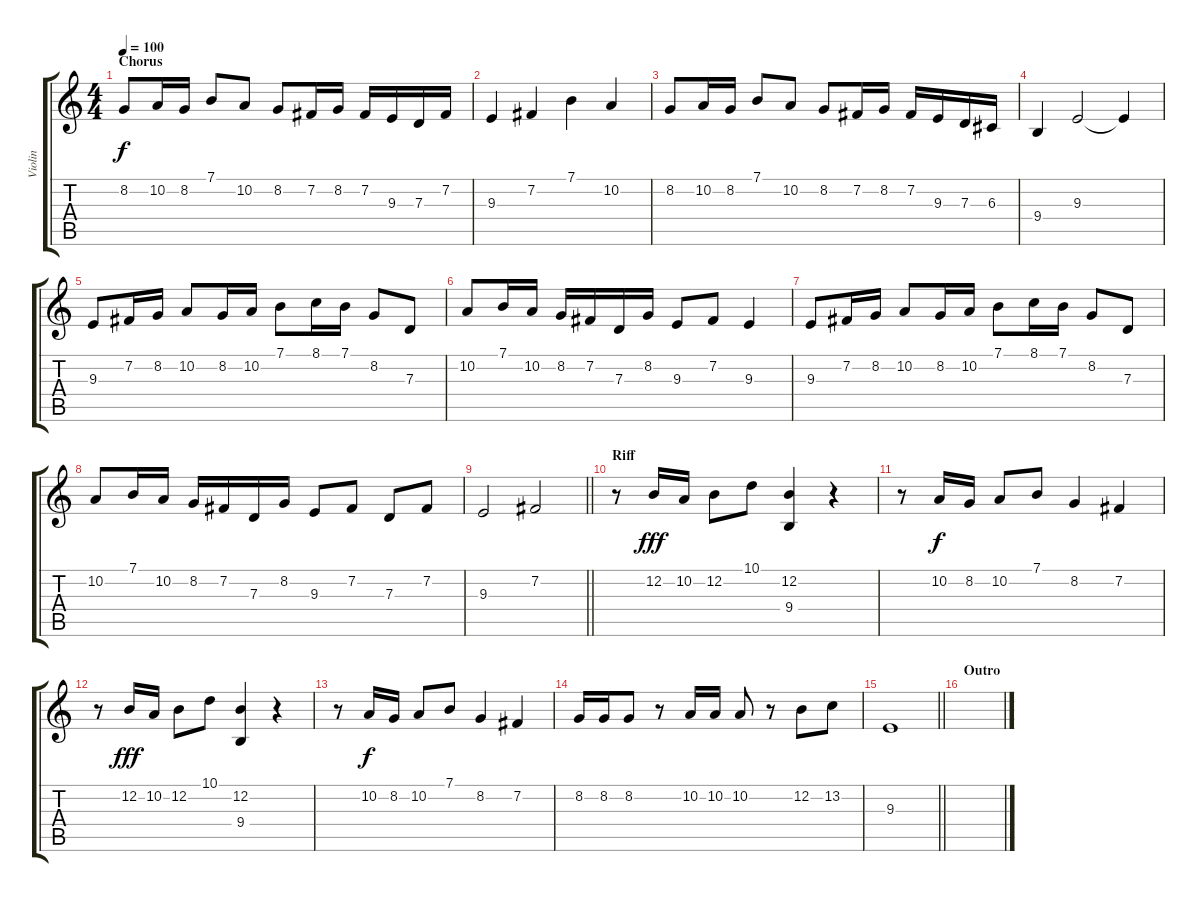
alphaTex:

\track ("Violin" "Violin") {instrument violin}
\staff {score tabs}
\tuning (E4 B3 G3 D3 A2 E2) {hide}
\ts (4 4)
\section ("" "Chorus")
\tempo 100
\clef g2
\ks c
8.2.8{dy f} 10.2.16 8.2.16 7.1.8 10.2.8 8.2.8 7.2.16 8.2.16 7.2.16 9.3.16 7.3.16 7.2.16 |
9.3.4 7.2.4 7.1.4 10.2.4 |
8.2.8 10.2.16 8.2.16 7.1.8 10.2.8 8.2.8 7.2.16 8.2.16 7.2.16 9.3.16 7.3.16 6.3.16 |
9.4.4 9.3.2 9.3{t}.4 |
9.3.8 7.2.16 8.2.16 10.2.8 8.2.16 10.2.16 7.1.8 8.1.16 7.1.16 8.2.8 7.3.8 |
10.2.8 7.1.16 10.2.16 8.2.16 7.2.16 7.3.16 8.2.16 9.3.8 7.2.8 9.3.4 |
9.3.8 7.2.16 8.2.16 10.2.8 8.2.16 10.2.16 7.1.8 8.1.16 7.1.16 8.2.8 7.3.8 |
10.2.8 7.1.16 10.2.16 8.2.16 7.2.16 7.3.16 8.2.16 9.3.8 7.2.8 7.3.8 7.2.8 |
\barLineRight lightlight
9.3.2 7.2.2 |
\section ("" "Riff")
r.8 12.2.16{dy fff} 10.2.16 12.2.8 10.1.8 (12.2 9.4).4 r.4 |
r.8 10.2.16{dy f} 8.2.16 10.2.8 7.1.8 8.2.4 7.2.4 |
r.8 12.2.16{dy fff} 10.2.16 12.2.8 10.1.8 (12.2 9.4).4 r.4 |
r.8 10.2.16{dy f} 8.2.16 10.2.8 7.1.8 8.2.4 7.2.4 |
8.2.16 8.2.16 8.2.8 r.8 10.2.16 10.2.16 10.2.8 r.8 12.2.8 13.2.8 |
\barLineRight lightlight
9.3.1 |
\section ("" "Outro")
